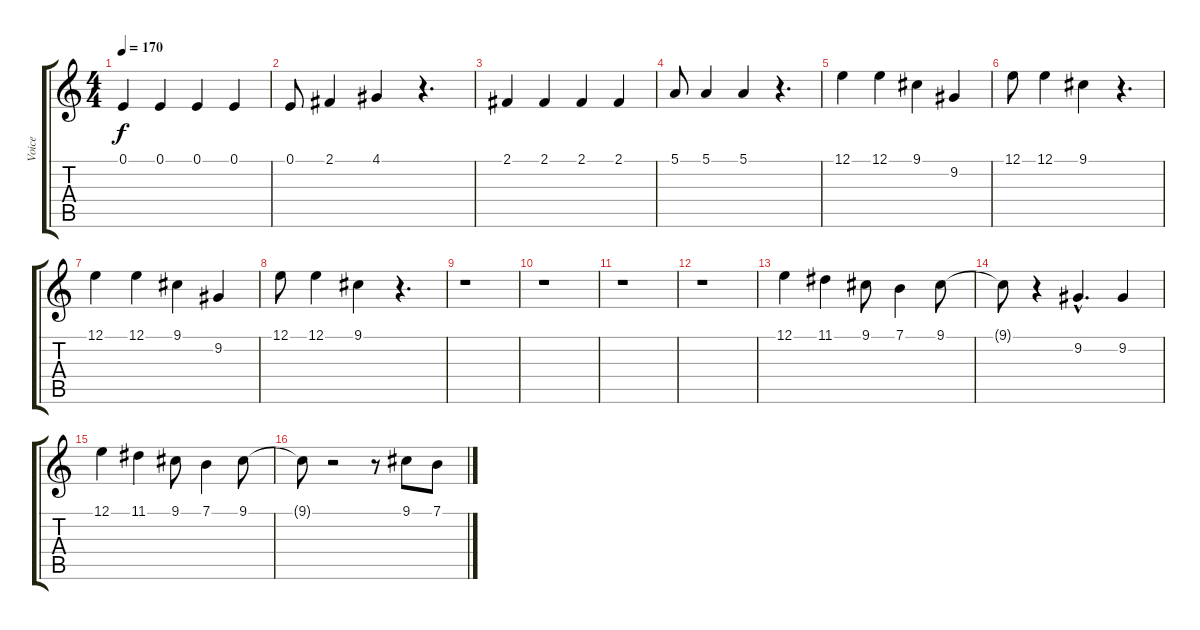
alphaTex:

\track ("Voice" "Voice") {instrument percussiveorgan}
\staff {score tabs}
\tuning (E4 B3 G3 D3 A2 E2) {hide}
\ts (4 4)
\tempo 170
\clef g2
\ks c
0.1.4{dy f} 0.1.4 0.1.4 0.1.4 |
0.1.8 2.1.4 4.1.4 r.4{d} |
2.1.4 2.1.4 2.1.4 2.1.4 |
5.1.8 5.1.4 5.1.4 r.4{d} |
12.1.4 12.1.4 9.1.4 9.2.4 |
12.1.8 12.1.4 9.1.4 r.4{d} |
12.1.4 12.1.4 9.1.4 9.2.4 |
12.1.8 12.1.4 9.1.4 r.4{d} |
r.1 |
r.1 |
r.1 |
r.1 |
12.1.4 11.1.4 9.1.8 7.1.4 9.1.8 |
9.1{t}.8 r.4 9.2{hac}.4{d} 9.2.4 |
12.1.4 11.1.4 9.1.8 7.1.4 9.1.8 |
9.1{t}.8 r.2 r.8 9.1.8 7.1.8
